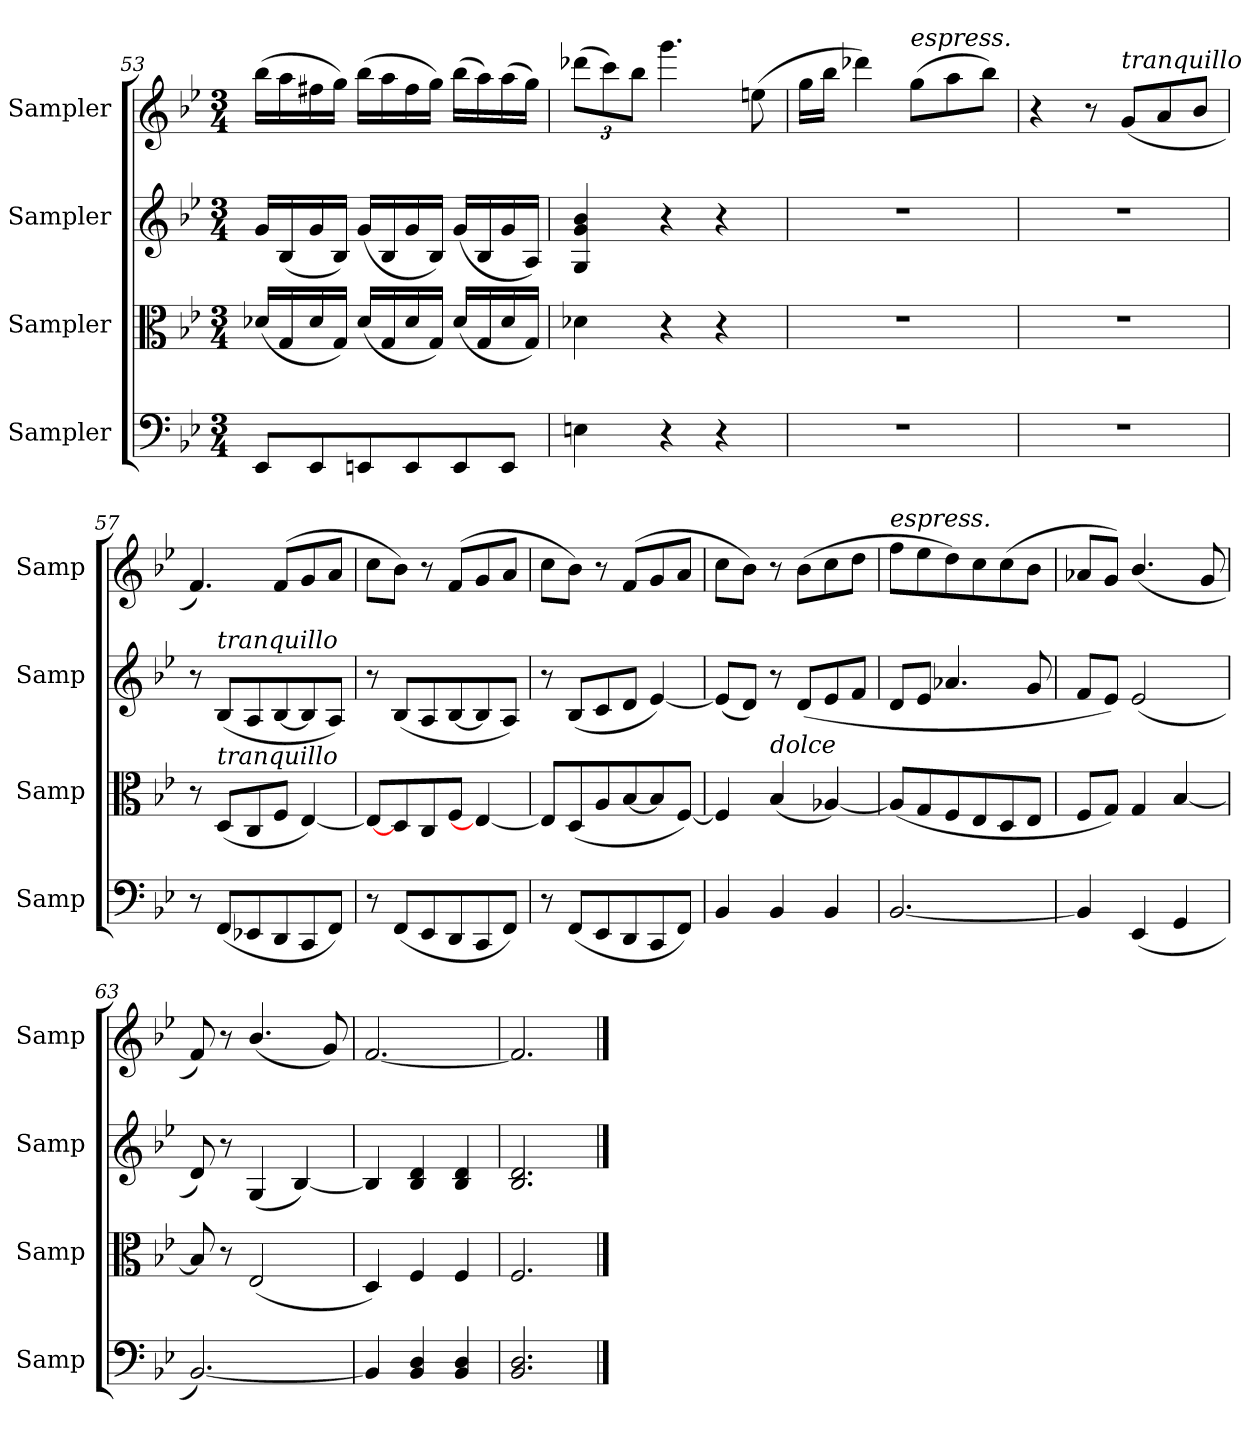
**kern	**kern	**kern	**kern
*part4	*part3	*part2	*part1
*staff4	*staff3	*staff2	*staff1
*I"Sampler	*I"Sampler	*I"Sampler	*I"Sampler
*I'Samp	*I'Samp	*I'Samp	*I'Samp
*clefF4	*clefC3	*clefG2	*clefG2
*k[b-e-]	*k[b-e-]	*k[b-e-]	*k[b-e-]
*M3/4	*M3/4	*M3/4	*M3/4
=53	=53	=53	=53
8EE-/L	(16d-X/LL	16g/LL	(16bb-\LL
.	16G/	(16B-/	16aa\
8EE-/	16d-/	16g/	16ff#X\
.	16G/JJ)	16B-/JJ)	16gg\JJ)
8EEn/	(16d-/LL	(16g/LL	(16bb-\LL
.	16G/	16B-/	16aa\
8EE/	16d-/	16g/	16ff#\
.	16G/JJ)	16B-/JJ)	16gg\JJ)
8EE/	(16d-/LL	(16g/LL	(16bb-\LL
.	16G/	16B-/	16aa\)
8EE/J	16d-/	16g/	(16aa\
.	16G/JJ)	16A/JJ)	16gg\JJ)
=54	=54	=54	=54
*	*	*	*Xbrackettup
4En\	4d-X\	4G/ 4g/ 4b-/	(12ddd-X\L
.	.	.	12ccc\)
.	.	.	12bb-\J
4r	4r	4r	4.ggg\
4r	4r	4r	.
.	.	.	(8een\
=55	=55	=55	=55
2.r	2.r	2.r	16gg\LL
.	.	.	16bb-\JJ
.	.	.	4ddd-X\)
!	!	!	!LO:TX:a:i:t=espress.
.	.	.	(8gg\L
.	.	.	8aa\
.	.	.	8bb-\J)
=56	=56	=56	=56
2.r	2.r	2.r	4r
.	.	.	8r
!	!	!	!LO:TX:a:i:t=tranquillo
.	.	.	(8g/L
.	.	.	8a/
.	.	.	8b-/J
=57	=57	=57	=57
8r	8r	8r	4.f/)
!	!	!LO:TX:a:i:t=tranquillo	!
!	!LO:TX:a:i:t=tranquillo	!	!
(8FF/L	(8D/L	(8B-/L	.
8EE-X/	8C/	8A/	.
8DD/	8F/J	[8B-/	(8f/L
8CC/	[4E-/)	8B-/]	8g/
8FF/J)	.	8A/J)	8a/J
=58	=58	=58	=58
8r	8E-/L_	8r	8cc\L
(8FF/L	8D/	(8B-/L	8b-\J)
8EE-/	8C/	8A/	8r
8DD/	8F/J	[8B-/	(8f/L
8CC/	4E-/_	8B-/]	8g/
8FF/J)	.	8A/J)	8a/J
=59	=59	=59	=59
8r	8E-/L]	8r	8cc\L
(8FF/L	(8D/	(8B-/L	8b-\J)
8EE-/	8A/	8c/	8r
8DD/	[8B-/	8d/J	(8f/L
8CC/	8B-/]	[4e-/)	8g/
8FF/J)	[8F/J)	.	8a/J
!!LO:LB:g=z
=60	=60	=60	=60
4BB-/	4F/]	(8e-/L]	8cc\L
.	.	8d/J)	8b-\J)
!	!LO:TX:a:i:t=dolce	!	!
4BB-/	(4B-/	8r	8r
.	.	(8d/L	(8b-\L
4BB-/	[4A-X/)	8e-/	8cc\
.	.	8f/J	8dd\J
=61	=61	=61	=61
!	!	!	!LO:TX:a:i:t=espress.
[2.BB-/	(8A-/L]	8d/L	8ff\L
.	8G/	8e-/J	8ee-\
.	8F/	4.a-X/	8dd\)
.	8E-/	.	8cc\
.	8D/	.	(8cc\
.	8E-/J	8g/	8b-\J
=62	=62	=62	=62
4BB-/]	8F/L	8f/L	8a-X/L
.	8G/J)	8e-/J)	8g/J)
(4EE-/	4G/	(2e-/	(4.b-/
4GG/	[4B-/	.	.
.	.	.	8g/
=63	=63	=63	=63
[2.BB-/)	8B-/]	8d/)	8f/)
.	8r	8r	8r
.	(2E-/	(4G/	(4.b-/
.	.	[4B-/)	.
.	.	.	8g/)
=64	=64	=64	=64
4BB-/]	4D/)	4B-/]	[2.f/
4BB-/ 4D/	4F/	4B-/ 4d/	.
4BB-/ 4D/	4F/	4B-/ 4d/	.
=65	=65	=65	=65
2.BB-/ 2.D/	2.F/	2.B-/ 2.d/	2.f/]
==	==	==	==
*-	*-	*-	*-
